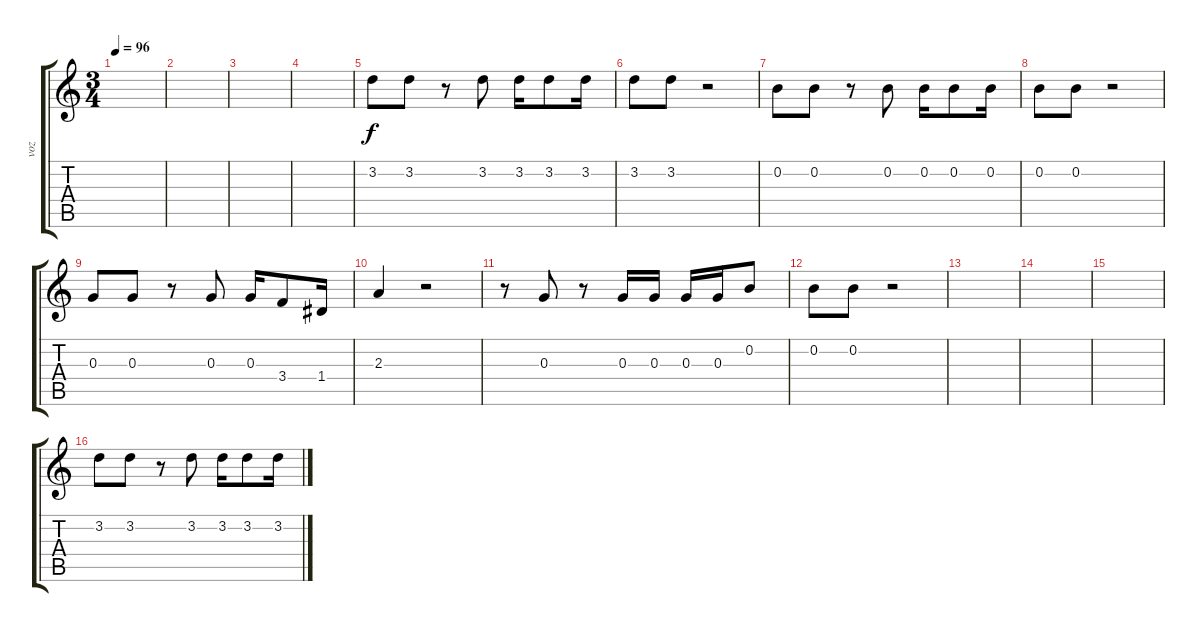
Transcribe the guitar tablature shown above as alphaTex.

\track ("voz" "voz") {instrument electricguitarjazz}
\staff {score tabs}
\tuning (E4 B3 G3 D3 A2 E2) {hide}
\ts (3 4)
\tempo 96
\clef g2
\ks c
|
|
|
|
3.2.8 3.2.8 r.8 3.2.8 3.2.16 3.2.8 3.2.16 |
3.2.8 3.2.8 r.2 |
0.2.8 0.2.8 r.8 0.2.8 0.2.16 0.2.8 0.2.16 |
0.2.8 0.2.8 r.2 |
0.3.8 0.3.8 r.8 0.3.8 0.3.16 3.4.8 1.4.16 |
2.3.4 r.2 |
r.8 0.3.8 r.8 0.3.16 0.3.16 0.3.16 0.3.16 0.2.8 |
0.2.8 0.2.8 r.2 |
|
|
|
3.2.8 3.2.8 r.8 3.2.8 3.2.16 3.2.8 3.2.16
